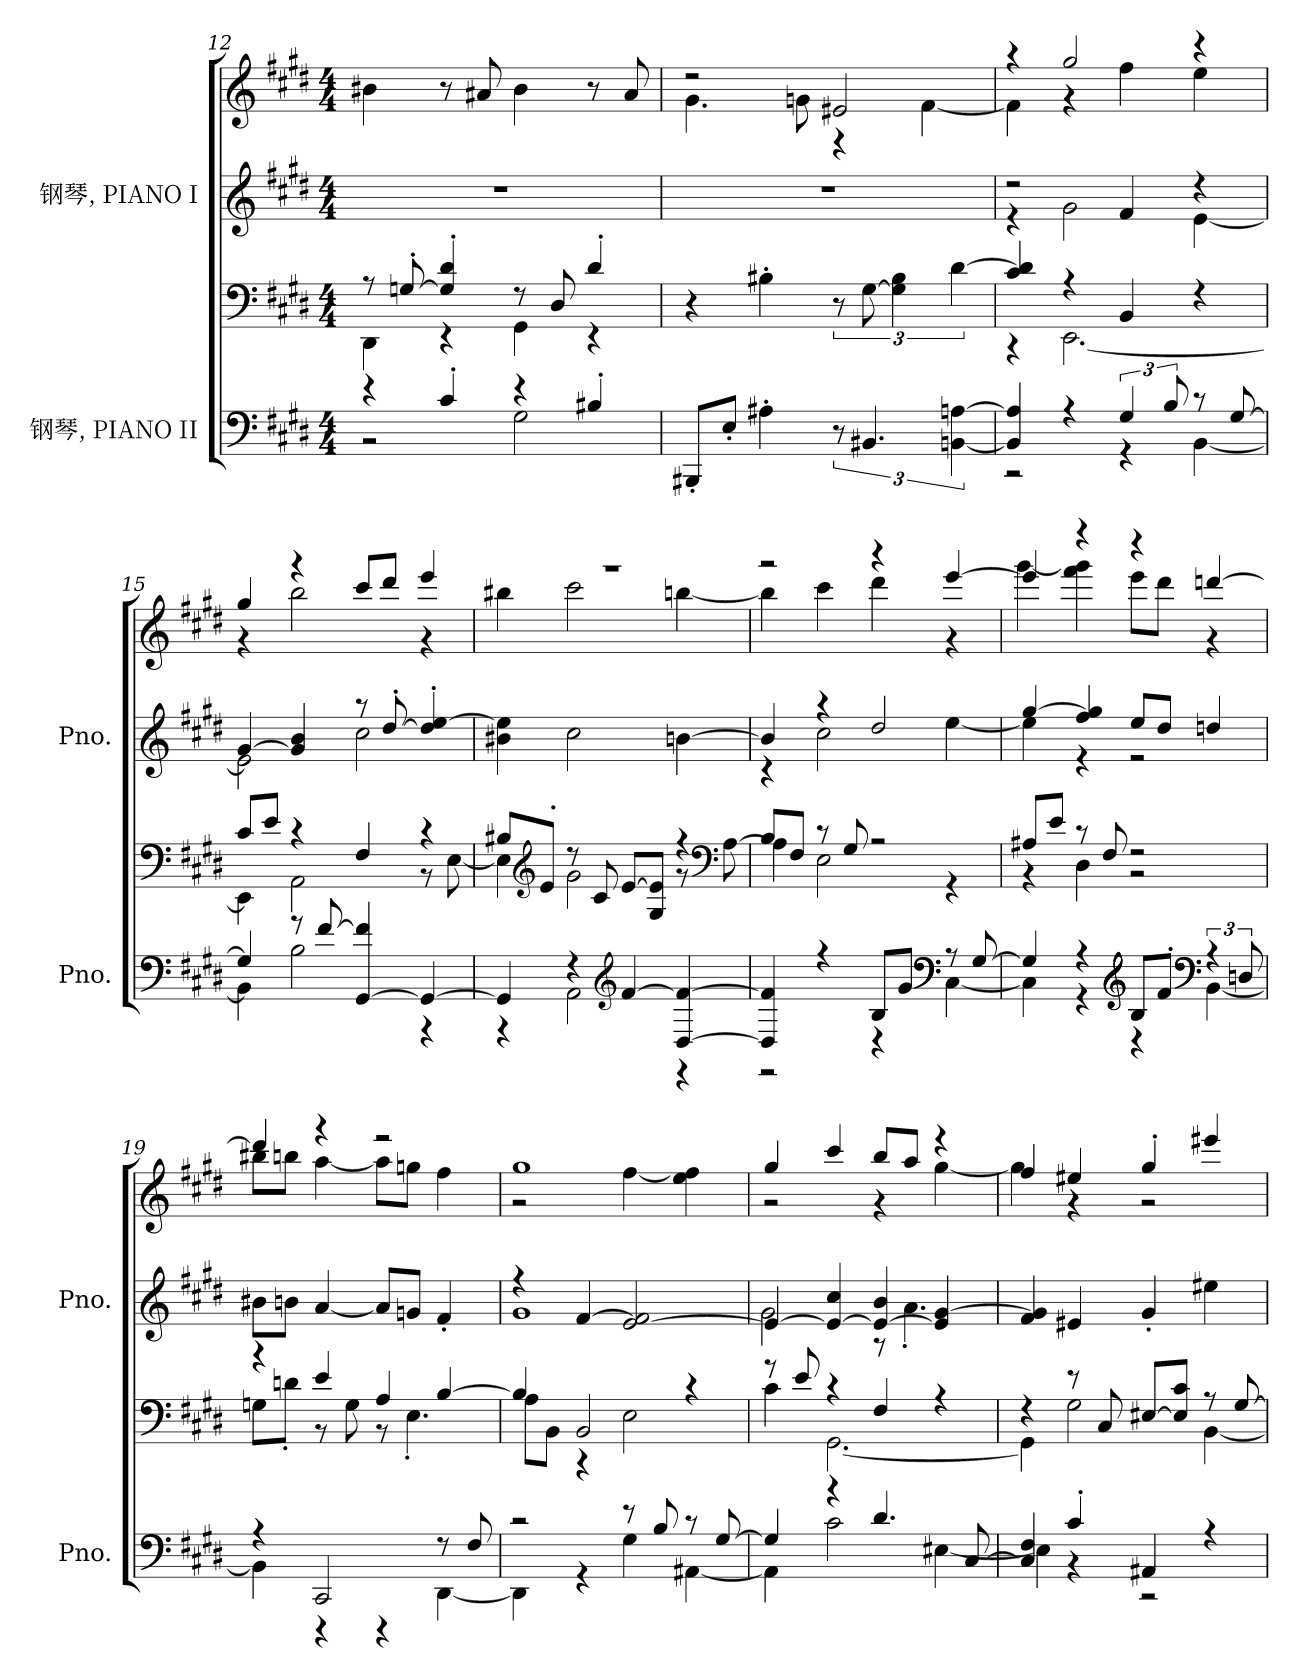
**kern	**kern	**kern	**kern
*part2	*part2	*part1	*part1
*staff4	*staff3	*staff2	*staff1
*I"钢琴, PIANO II	*	*I"钢琴, PIANO I	*
*I'Pno.	*	*I'Pno.	*
*clefF4	*clefF4	*clefG2	*clefG2
*k[f#c#g#d#]	*k[f#c#g#d#]	*k[f#c#g#d#]	*k[f#c#g#d#]
*M4/4	*M4/4	*M4/4	*M4/4
=12	=12	=12	=12
*^	*^	*	*
4r	2r	8r	4DD#\	1r	4b#X\
.	.	[8Gn'/	.	.	.
4c#'/	.	4G/]' 4d#/'	4r	.	8r
.	.	.	.	.	8a#X/
4r	2G#\	8r	4GG#\	.	4b#\
.	.	8D#/	.	.	.
4B#X'/	.	4d#'/	4r	.	8r
.	.	.	.	.	8a#/
*v	*v	*	*	*	*
*	*v	*v	*	*
=13	=13	=13	=13
*	*	*	*^
8BBB#X'/L	4r	1r	2r	4.g#\
8E'/J	.	.	.	.
4A#X'\	4B#X'\	.	.	.
.	.	.	.	8gn\
12r	12r	.	2e#X/	4r
6.BB#X/	[12G#\	.	.	.
.	6G#\] 6B#\	.	.	.
.	.	.	.	[4f#\
[6BBn\ [6An\	[6d#\	.	.	.
!!LO:LB:g=z	!!
=14	=14	=14	=14	=14
*^	*^	*^	*	*
4BB/] 4A/]	2r	4c#/ 4d#/]	4r	2r	4r	4r	4f#\]
4r	.	4r	[2.EE\	.	2g#\	2gg#/	4r
6G#/	4r	4BB/	.	4f#/	.	.	4ff#\
12B/	.	.	.	.	.	.	.
8r	[4BB\	4r	.	4r	[4e\	4r	4ee\
[8G#/	.	.	.	.	.	.	.
=15	=15	=15	=15	=15	=15	=15	=15
4G#/]	4BB\]	8c#/L	4EE\]	[4g#/	2e\]	4gg#/	4r
.	.	8e/J	.	.	.	.	.
8r	2B\	4r	2AA\	4g#/] 4b/	.	4r	2bb\
[8f#/	.	.	.	.	.	.	.
[4GG#/ 4f#/]	.	4F#/	.	8r	2cc#\	8ccc#/L	.
.	.	.	.	[8dd#'/	.	8ddd#/J	.
4GG#/_	4r	4r	8r	4dd#/]' [4ee/'	.	4eee/	4r
.	.	.	[8E\	.	.	.	.
*	*	*	*	*v	*v	*	*
=16	=16	=16	=16	=16	=16	=16
4GG#/]	4r	8B#X/L	4E\]	4b#X\ 4ee\]	1r	4bb#X\
*	*	*clefG2	*	*	*	*
.	.	8e'/J	.	.	.	.
4r	2AA\	8r	2g#\	2cc#\	.	2ccc#\
.	.	8c#/	.	.	.	.
*clefG2	*	*	*	*	*	*
[4f#/	.	[8e/L	.	.	.	.
.	.	8G#/ 8e/]J	.	.	.	.
[4D#/ 4f#/_	4r	4r	8r	[4bn\	.	[4bbn\
*	*	*clefF4	*	*	*	*
.	.	.	[8A\	.	.	.
!!LO:LB:g=z	!!
=17	=17	=17	=17	=17	=17	=17
*	*	*	*	*^	*	*
4D#/] 4f#/]	2r	8B/L	4A\]	4b/]	4r	2r	4bb\]
.	.	8F#/J	.	.	.	.	.
4r	.	8r	2E\	4r	2cc#\	.	4ccc#\
.	.	8G#/	.	.	.	.	.
8B/L	4r	2r	.	2dd#/	.	4r	4ddd#\
8g#/J	.	.	.	.	.	.	.
*clefF4	*	*	*	*	*	*	*
8r	[4C#\	.	4r	.	[4ee\	[4eee/	4r
[8G#/	.	.	.	.	.	.	.
=18	=18	=18	=18	=18	=18	=18	=18
4G#/]	4C#\]	8A#X/L	4r	[4gg#/	4ee\]	4eee/]	[4ggg#\
.	.	8e/J	.	.	.	.	.
4r	4r	8r	4D#\	4ff#/ 4gg#/]	4r	4r	4fff#\ 4ggg#\]
.	.	8F#/	.	.	.	.	.
*clefG2	*	*	*	*	*	*	*
8B/L	4r	2r	2r	8ee/L	2r	4r	8eee\L
8f#'/J	.	.	.	8dd#/J	.	.	8ddd#\J
*clefF4	*	*	*	*	*	*	*
6r	[4BB\	.	.	4ddn/	.	[4dddn/	4r
12Dn/	.	.	.	.	.	.	.
*	*	*	*	*v	*v	*	*
=19	=19	=19	=19	=19	=19	=19
4r	4BB\]	4r	8Gn\L	8b#X\L	4ddd/]	8bb#X\L
.	.	.	8dn'\J	8bn\J	.	8bbn\J
2CC#/	4r	4e/	8r	[4a/	4r	[4aa\
.	.	.	8G\	.	.	.
.	4r	4A/	8r	8a/L]	2r	8aa\L]
.	.	.	4.E'\	8gn/J	.	8ggn\J
8r	[4DD#\	[4B/	.	4f#'/	.	4ff#\
8F#/	.	.	.	.	.	.
!!LO:PB:g=z	!!
=20	=20	=20	=20	=20	=20	=20
*	*	*	*	*^	*	*
2r	4DD#\]	4B/]	8A\L	4r	1g#	1gg#	2r
.	.	.	8BB\J	.	.	.	.
.	4r	2BB/	4r	[4f#/	.	.	.
8r	4G#\	.	2E\	[2e/ 2f#/]	.	.	[4ff#\
8B/	.	.	.	.	.	.	.
8r	[4AA#X\	4r	.	.	.	.	4ee\ 4ff#\]
[8G#/	.	.	.	.	.	.	.
=21	=21	=21	=21	=21	=21	=21	=21
4G#/]	4AA#\]	8r	4c#\	4e/_	2g#\	4gg#/	2r
.	.	8e/	.	.	.	.	.
4r	2c#\	4r	[2.GG#\	4e/_ 4cc#/	.	4ccc#/	.
4.d#/	.	4F#/	.	4e/_ 4b/	8r	8bb/L	4r
.	.	.	.	.	4.a'\	8aa/J	.
.	[4E#X\	4r	.	4e/] [4g#/	.	4r	[4gg#\
[8C#/	.	.	.	.	.	.	.
*	*	*	*	*v	*v	*	*
=22	=22	=22	=22	=22	=22	=22
4C#/] 4F#/	4E#\]	4r	4GG#\]	4f#/ 4g#/]	4ff#/	4gg#\]
4c#'/	4r	8r	2G#\	4e#X/	4ee#X/	4r
.	.	8C#/	.	.	.	.
4AA#X/	2r	[8E#X/L	.	4g#'/	4gg#'/	2r
.	.	8E#/] 8c#/J	.	.	.	.
4r	.	8r	[4BB\	4ee#X\	4eee#X/	.
.	.	[8G#/	.	.	.	.
*v	*v	*	*	*	*v	*v
*	*v	*v	*	*
=	=	=	=
*-	*-	*-	*-
